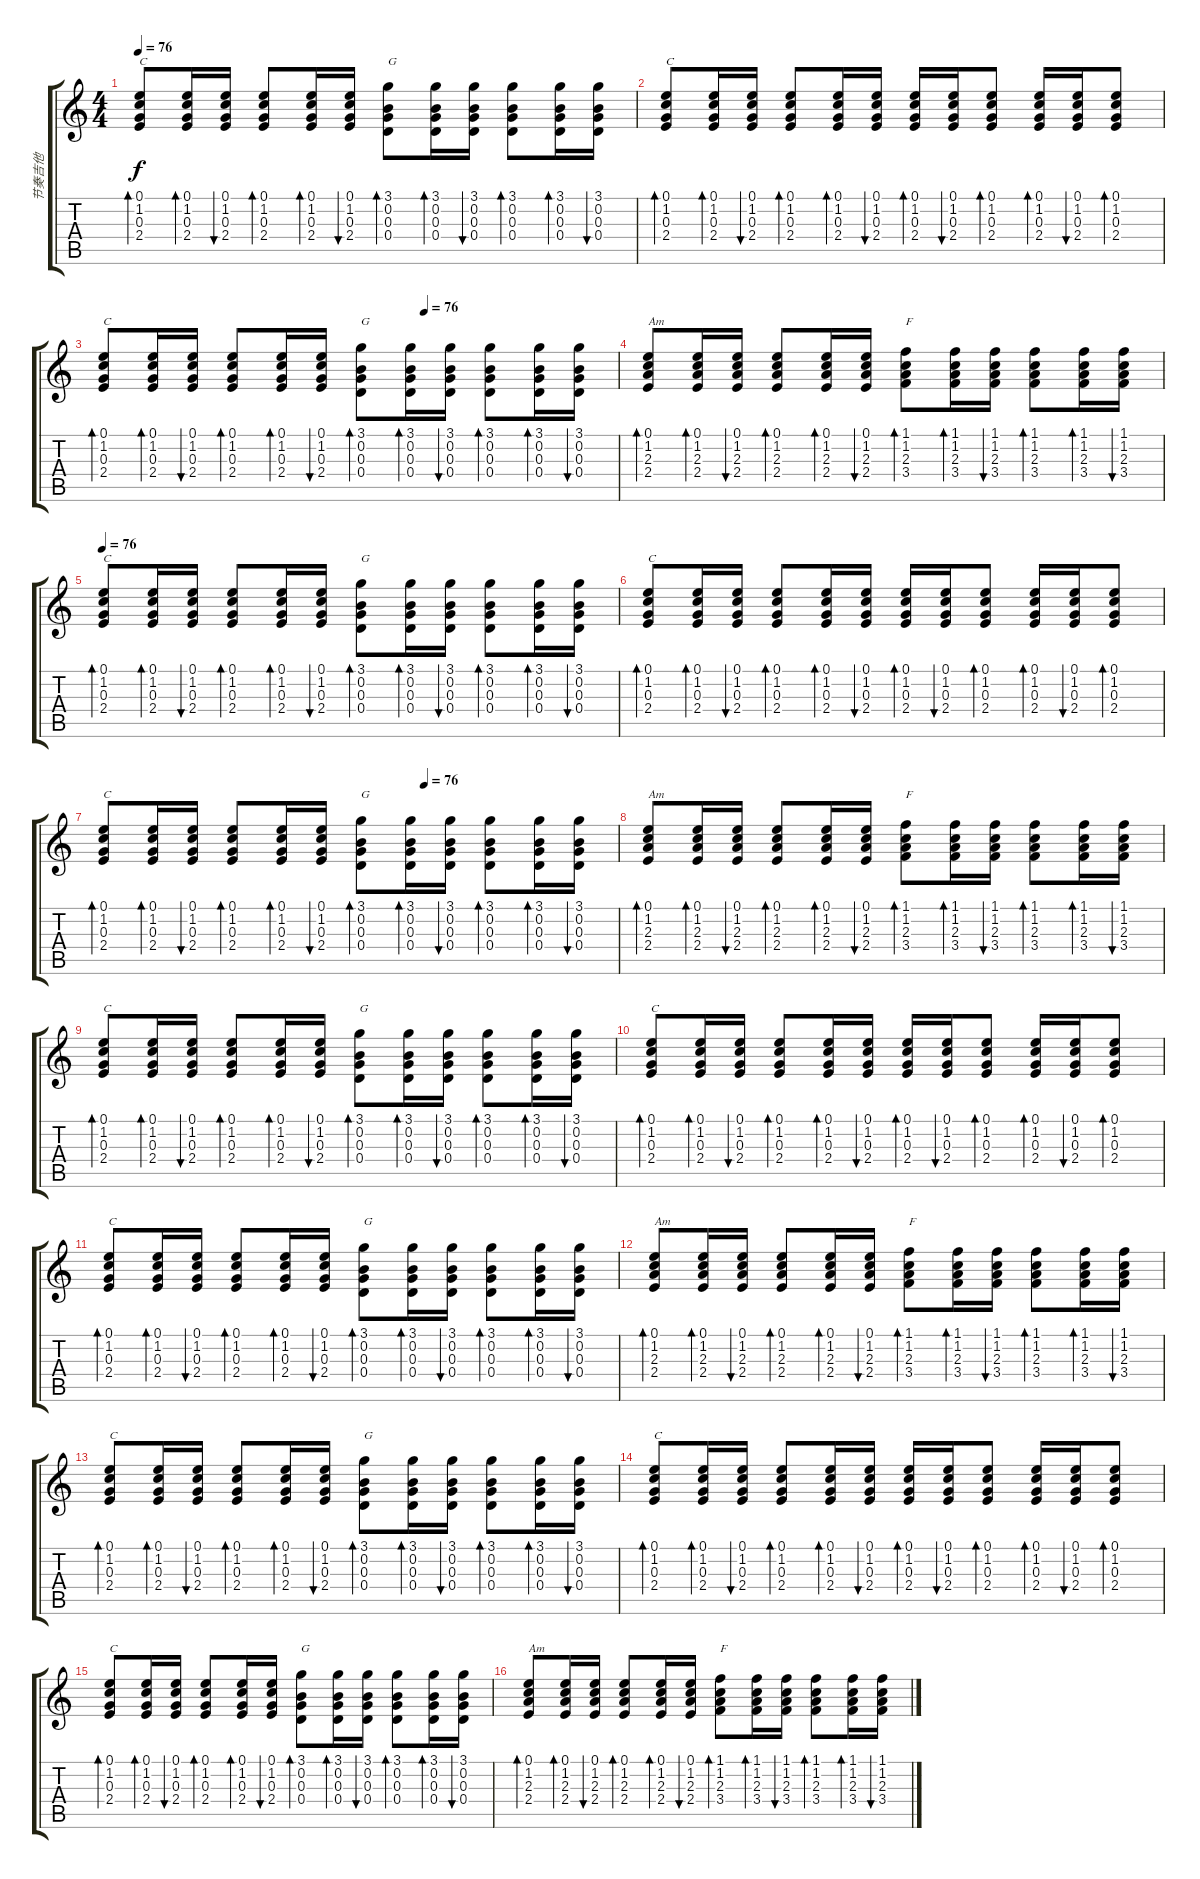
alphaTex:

\track ("节奏吉他" "节奏吉他") {instrument acousticguitarsteel}
\staff {score tabs}
\tuning (E4 B3 G3 D3 A2 E2) {hide}
\ts (4 4)
\tempo 76
\clef g2
\ks c
(0.1 1.2 0.3 2.4).8{bd 30 txt "C" dy f} (0.1 1.2 0.3 2.4).16{bd 30} (0.1 1.2 0.3 2.4).16{bu 30} (0.1 1.2 0.3 2.4).8{bd 30} (0.1 1.2 0.3 2.4).16{bd 30} (0.1 1.2 0.3 2.4).16{bu 30} (3.1 0.2 0.3 0.4).8{bd 30 txt "G"} (3.1 0.2 0.3 0.4).16{bd 30} (3.1 0.2 0.3 0.4).16{bu 30} (3.1 0.2 0.3 0.4).8{bd 30} (3.1 0.2 0.3 0.4).16{bd 30} (3.1 0.2 0.3 0.4).16{bu 30} |
(0.1 1.2 0.3 2.4).8{bd 30 txt "C"} (0.1 1.2 0.3 2.4).16{bd 30} (0.1 1.2 0.3 2.4).16{bu 30} (0.1 1.2 0.3 2.4).8{bd 30} (0.1 1.2 0.3 2.4).16{bd 30} (0.1 1.2 0.3 2.4).16{bu 30} (0.1 1.2 0.3 2.4).16{bd 30} (0.1 1.2 0.3 2.4).16{bu 30} (0.1 1.2 0.3 2.4).8{bd 30} (0.1 1.2 0.3 2.4).16{bd 30} (0.1 1.2 0.3 2.4).16{bu 30} (0.1 1.2 0.3 2.4).8{bd 30} |
\tempo (76 0.625)
(0.1 1.2 0.3 2.4).8{bd 30 txt "C"} (0.1 1.2 0.3 2.4).16{bd 30} (0.1 1.2 0.3 2.4).16{bu 30} (0.1 1.2 0.3 2.4).8{bd 30} (0.1 1.2 0.3 2.4).16{bd 30} (0.1 1.2 0.3 2.4).16{bu 30} (3.1 0.2 0.3 0.4).8{bd 30 txt "G"} (3.1 0.2 0.3 0.4).16{bd 30} (3.1 0.2 0.3 0.4).16{bu 30} (3.1 0.2 0.3 0.4).8{bd 30} (3.1 0.2 0.3 0.4).16{bd 30} (3.1 0.2 0.3 0.4).16{bu 30} |
(0.1 1.2 2.3 2.4).8{bd 30 txt "Am"} (0.1 1.2 2.3 2.4).16{bd 30} (0.1 1.2 2.3 2.4).16{bu 30} (0.1 1.2 2.3 2.4).8{bd 30} (0.1 1.2 2.3 2.4).16{bd 30} (0.1 1.2 2.3 2.4).16{bu 30} (1.1 1.2 2.3 3.4).8{bd 30 txt "F"} (1.1 1.2 2.3 3.4).16{bd 30} (1.1 1.2 2.3 3.4).16{bu 30} (1.1 1.2 2.3 3.4).8{bd 30} (1.1 1.2 2.3 3.4).16{bd 30} (1.1 1.2 2.3 3.4).16{bu 30} |
\tempo 76
(0.1 1.2 0.3 2.4).8{bd 30 txt "C"} (0.1 1.2 0.3 2.4).16{bd 30} (0.1 1.2 0.3 2.4).16{bu 30} (0.1 1.2 0.3 2.4).8{bd 30} (0.1 1.2 0.3 2.4).16{bd 30} (0.1 1.2 0.3 2.4).16{bu 30} (3.1 0.2 0.3 0.4).8{bd 30 txt "G"} (3.1 0.2 0.3 0.4).16{bd 30} (3.1 0.2 0.3 0.4).16{bu 30} (3.1 0.2 0.3 0.4).8{bd 30} (3.1 0.2 0.3 0.4).16{bd 30} (3.1 0.2 0.3 0.4).16{bu 30} |
(0.1 1.2 0.3 2.4).8{bd 30 txt "C"} (0.1 1.2 0.3 2.4).16{bd 30} (0.1 1.2 0.3 2.4).16{bu 30} (0.1 1.2 0.3 2.4).8{bd 30} (0.1 1.2 0.3 2.4).16{bd 30} (0.1 1.2 0.3 2.4).16{bu 30} (0.1 1.2 0.3 2.4).16{bd 30} (0.1 1.2 0.3 2.4).16{bu 30} (0.1 1.2 0.3 2.4).8{bd 30} (0.1 1.2 0.3 2.4).16{bd 30} (0.1 1.2 0.3 2.4).16{bu 30} (0.1 1.2 0.3 2.4).8{bd 30} |
\tempo (76 0.625)
(0.1 1.2 0.3 2.4).8{bd 30 txt "C"} (0.1 1.2 0.3 2.4).16{bd 30} (0.1 1.2 0.3 2.4).16{bu 30} (0.1 1.2 0.3 2.4).8{bd 30} (0.1 1.2 0.3 2.4).16{bd 30} (0.1 1.2 0.3 2.4).16{bu 30} (3.1 0.2 0.3 0.4).8{bd 30 txt "G"} (3.1 0.2 0.3 0.4).16{bd 30} (3.1 0.2 0.3 0.4).16{bu 30} (3.1 0.2 0.3 0.4).8{bd 30} (3.1 0.2 0.3 0.4).16{bd 30} (3.1 0.2 0.3 0.4).16{bu 30} |
(0.1 1.2 2.3 2.4).8{bd 30 txt "Am"} (0.1 1.2 2.3 2.4).16{bd 30} (0.1 1.2 2.3 2.4).16{bu 30} (0.1 1.2 2.3 2.4).8{bd 30} (0.1 1.2 2.3 2.4).16{bd 30} (0.1 1.2 2.3 2.4).16{bu 30} (1.1 1.2 2.3 3.4).8{bd 30 txt "F"} (1.1 1.2 2.3 3.4).16{bd 30} (1.1 1.2 2.3 3.4).16{bu 30} (1.1 1.2 2.3 3.4).8{bd 30} (1.1 1.2 2.3 3.4).16{bd 30} (1.1 1.2 2.3 3.4).16{bu 30} |
(0.1 1.2 0.3 2.4).8{bd 30 txt "C"} (0.1 1.2 0.3 2.4).16{bd 30} (0.1 1.2 0.3 2.4).16{bu 30} (0.1 1.2 0.3 2.4).8{bd 30} (0.1 1.2 0.3 2.4).16{bd 30} (0.1 1.2 0.3 2.4).16{bu 30} (3.1 0.2 0.3 0.4).8{bd 30 txt "G"} (3.1 0.2 0.3 0.4).16{bd 30} (3.1 0.2 0.3 0.4).16{bu 30} (3.1 0.2 0.3 0.4).8{bd 30} (3.1 0.2 0.3 0.4).16{bd 30} (3.1 0.2 0.3 0.4).16{bu 30} |
(0.1 1.2 0.3 2.4).8{bd 30 txt "C"} (0.1 1.2 0.3 2.4).16{bd 30} (0.1 1.2 0.3 2.4).16{bu 30} (0.1 1.2 0.3 2.4).8{bd 30} (0.1 1.2 0.3 2.4).16{bd 30} (0.1 1.2 0.3 2.4).16{bu 30} (0.1 1.2 0.3 2.4).16{bd 30} (0.1 1.2 0.3 2.4).16{bu 30} (0.1 1.2 0.3 2.4).8{bd 30} (0.1 1.2 0.3 2.4).16{bd 30} (0.1 1.2 0.3 2.4).16{bu 30} (0.1 1.2 0.3 2.4).8{bd 30} |
(0.1 1.2 0.3 2.4).8{bd 30 txt "C"} (0.1 1.2 0.3 2.4).16{bd 30} (0.1 1.2 0.3 2.4).16{bu 30} (0.1 1.2 0.3 2.4).8{bd 30} (0.1 1.2 0.3 2.4).16{bd 30} (0.1 1.2 0.3 2.4).16{bu 30} (3.1 0.2 0.3 0.4).8{bd 30 txt "G"} (3.1 0.2 0.3 0.4).16{bd 30} (3.1 0.2 0.3 0.4).16{bu 30} (3.1 0.2 0.3 0.4).8{bd 30} (3.1 0.2 0.3 0.4).16{bd 30} (3.1 0.2 0.3 0.4).16{bu 30} |
(0.1 1.2 2.3 2.4).8{bd 30 txt "Am"} (0.1 1.2 2.3 2.4).16{bd 30} (0.1 1.2 2.3 2.4).16{bu 30} (0.1 1.2 2.3 2.4).8{bd 30} (0.1 1.2 2.3 2.4).16{bd 30} (0.1 1.2 2.3 2.4).16{bu 30} (1.1 1.2 2.3 3.4).8{bd 30 txt "F"} (1.1 1.2 2.3 3.4).16{bd 30} (1.1 1.2 2.3 3.4).16{bu 30} (1.1 1.2 2.3 3.4).8{bd 30} (1.1 1.2 2.3 3.4).16{bd 30} (1.1 1.2 2.3 3.4).16{bu 30} |
(0.1 1.2 0.3 2.4).8{bd 30 txt "C"} (0.1 1.2 0.3 2.4).16{bd 30} (0.1 1.2 0.3 2.4).16{bu 30} (0.1 1.2 0.3 2.4).8{bd 30} (0.1 1.2 0.3 2.4).16{bd 30} (0.1 1.2 0.3 2.4).16{bu 30} (3.1 0.2 0.3 0.4).8{bd 30 txt "G"} (3.1 0.2 0.3 0.4).16{bd 30} (3.1 0.2 0.3 0.4).16{bu 30} (3.1 0.2 0.3 0.4).8{bd 30} (3.1 0.2 0.3 0.4).16{bd 30} (3.1 0.2 0.3 0.4).16{bu 30} |
(0.1 1.2 0.3 2.4).8{bd 30 txt "C"} (0.1 1.2 0.3 2.4).16{bd 30} (0.1 1.2 0.3 2.4).16{bu 30} (0.1 1.2 0.3 2.4).8{bd 30} (0.1 1.2 0.3 2.4).16{bd 30} (0.1 1.2 0.3 2.4).16{bu 30} (0.1 1.2 0.3 2.4).16{bd 30} (0.1 1.2 0.3 2.4).16{bu 30} (0.1 1.2 0.3 2.4).8{bd 30} (0.1 1.2 0.3 2.4).16{bd 30} (0.1 1.2 0.3 2.4).16{bu 30} (0.1 1.2 0.3 2.4).8{bd 30} |
(0.1 1.2 0.3 2.4).8{bd 30 txt "C"} (0.1 1.2 0.3 2.4).16{bd 30} (0.1 1.2 0.3 2.4).16{bu 30} (0.1 1.2 0.3 2.4).8{bd 30} (0.1 1.2 0.3 2.4).16{bd 30} (0.1 1.2 0.3 2.4).16{bu 30} (3.1 0.2 0.3 0.4).8{bd 30 txt "G"} (3.1 0.2 0.3 0.4).16{bd 30} (3.1 0.2 0.3 0.4).16{bu 30} (3.1 0.2 0.3 0.4).8{bd 30} (3.1 0.2 0.3 0.4).16{bd 30} (3.1 0.2 0.3 0.4).16{bu 30} |
(0.1 1.2 2.3 2.4).8{bd 30 txt "Am"} (0.1 1.2 2.3 2.4).16{bd 30} (0.1 1.2 2.3 2.4).16{bu 30} (0.1 1.2 2.3 2.4).8{bd 30} (0.1 1.2 2.3 2.4).16{bd 30} (0.1 1.2 2.3 2.4).16{bu 30} (1.1 1.2 2.3 3.4).8{bd 30 txt "F"} (1.1 1.2 2.3 3.4).16{bd 30} (1.1 1.2 2.3 3.4).16{bu 30} (1.1 1.2 2.3 3.4).8{bd 30} (1.1 1.2 2.3 3.4).16{bd 30} (1.1 1.2 2.3 3.4).16{bu 30}
